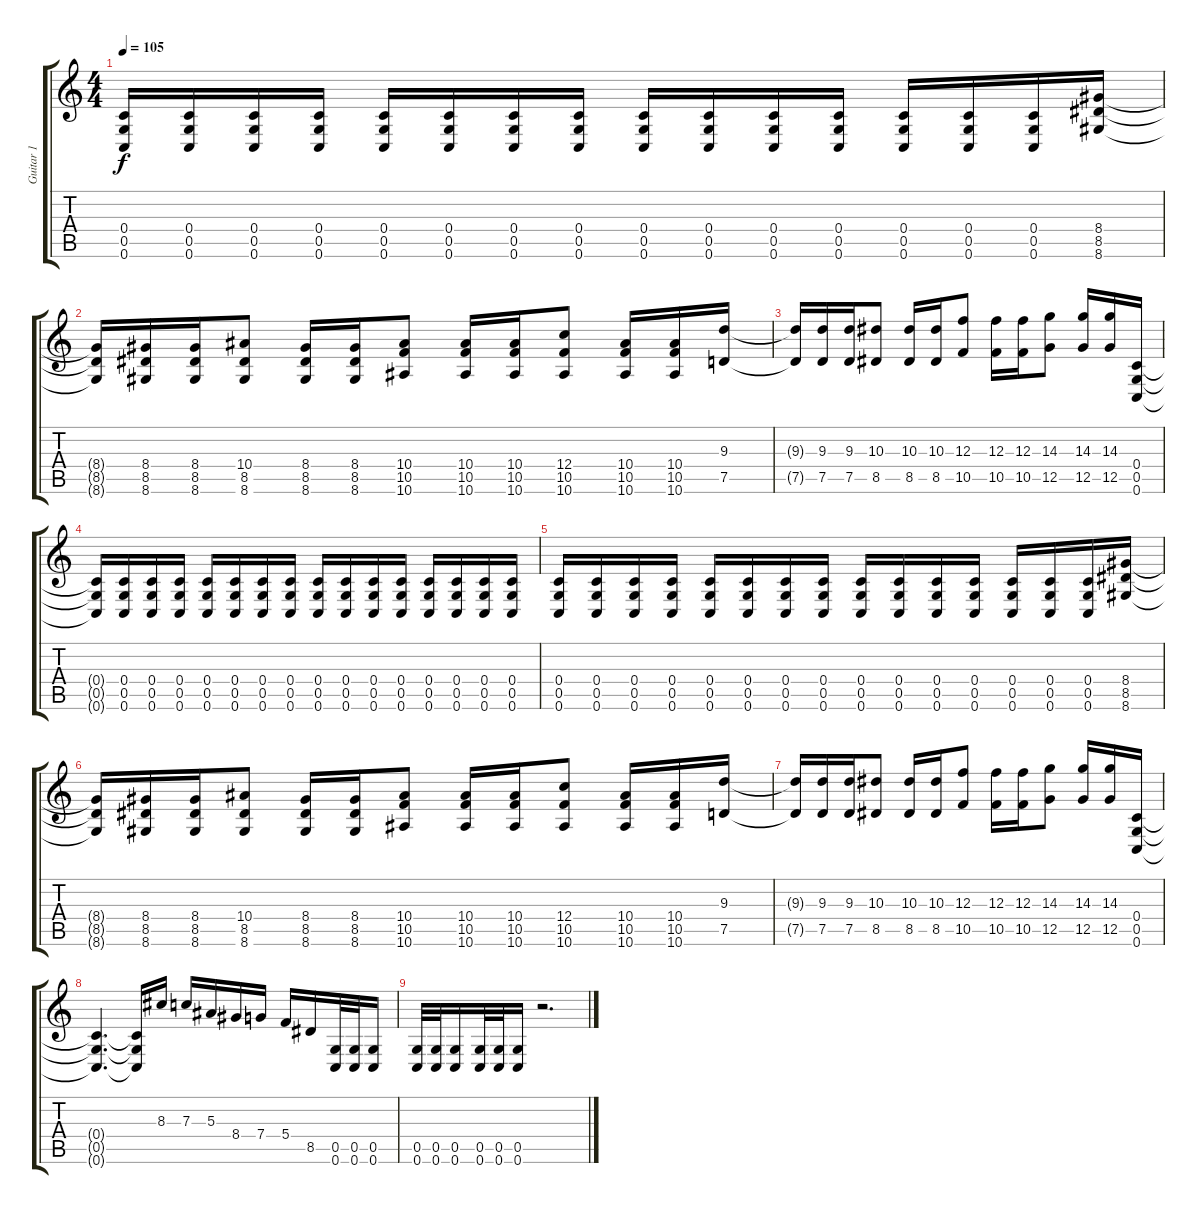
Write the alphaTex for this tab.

\track ("Guitar 1" "Guitar 1") {instrument distortionguitar}
\staff {score tabs}
\tuning (D4 A3 F3 C3 G2 C2) {hide}
\ts (4 4)
\tempo 105
\clef g2
\ks c
(0.4 0.5 0.6).16{dy f} (0.4 0.5 0.6).16 (0.4 0.5 0.6).16 (0.4 0.5 0.6).16 (0.4 0.5 0.6).16 (0.4 0.5 0.6).16 (0.4 0.5 0.6).16 (0.4 0.5 0.6).16 (0.4 0.5 0.6).16 (0.4 0.5 0.6).16 (0.4 0.5 0.6).16 (0.4 0.5 0.6).16 (0.4 0.5 0.6).16 (0.4 0.5 0.6).16 (0.4 0.5 0.6).16 (8.4 8.5 8.6).16 |
(8.4{t} 8.5{t} 8.6{t}).16 (8.4 8.5 8.6).16 (8.4 8.5 8.6).16 (10.4 8.5 8.6).8 (8.4 8.5 8.6).16 (8.4 8.5 8.6).16 (10.4 10.5 10.6).8 (10.4 10.5 10.6).16 (10.4 10.5 10.6).16 (12.4 10.5 10.6).8 (10.4 10.5 10.6).16 (10.4 10.5 10.6).16 (9.3 7.5).16 |
(9.3{t} 7.5{t}).16 (9.3 7.5).16 (9.3 7.5).16 (10.3 8.5).8 (10.3 8.5).16 (10.3 8.5).16 (12.3 10.5).8 (12.3 10.5).16 (12.3 10.5).16 (14.3 12.5).8 (14.3 12.5).16 (14.3 12.5).16 (0.4 0.5 0.6).16 |
(0.4{t} 0.5{t} 0.6{t}).16 (0.4 0.5 0.6).16 (0.4 0.5 0.6).16 (0.4 0.5 0.6).16 (0.4 0.5 0.6).16 (0.4 0.5 0.6).16 (0.4 0.5 0.6).16 (0.4 0.5 0.6).16 (0.4 0.5 0.6).16 (0.4 0.5 0.6).16 (0.4 0.5 0.6).16 (0.4 0.5 0.6).16 (0.4 0.5 0.6).16 (0.4 0.5 0.6).16 (0.4 0.5 0.6).16 (0.4 0.5 0.6).16 |
(0.4 0.5 0.6).16 (0.4 0.5 0.6).16 (0.4 0.5 0.6).16 (0.4 0.5 0.6).16 (0.4 0.5 0.6).16 (0.4 0.5 0.6).16 (0.4 0.5 0.6).16 (0.4 0.5 0.6).16 (0.4 0.5 0.6).16 (0.4 0.5 0.6).16 (0.4 0.5 0.6).16 (0.4 0.5 0.6).16 (0.4 0.5 0.6).16 (0.4 0.5 0.6).16 (0.4 0.5 0.6).16 (8.4 8.5 8.6).16 |
(8.4{t} 8.5{t} 8.6{t}).16 (8.4 8.5 8.6).16 (8.4 8.5 8.6).16 (10.4 8.5 8.6).8 (8.4 8.5 8.6).16 (8.4 8.5 8.6).16 (10.4 10.5 10.6).8 (10.4 10.5 10.6).16 (10.4 10.5 10.6).16 (12.4 10.5 10.6).8 (10.4 10.5 10.6).16 (10.4 10.5 10.6).16 (9.3 7.5).16 |
(9.3{t} 7.5{t}).16 (9.3 7.5).16 (9.3 7.5).16 (10.3 8.5).8 (10.3 8.5).16 (10.3 8.5).16 (12.3 10.5).8 (12.3 10.5).16 (12.3 10.5).16 (14.3 12.5).8 (14.3 12.5).16 (14.3 12.5).16 (0.4 0.5 0.6).16 |
(0.4{t} 0.5{t} 0.6{t}).4{d} (0.4{t} 0.5{t} 0.6{t}).16 8.3.16 7.3.16 5.3.16 8.4.16 7.4.16 5.4.16 8.5.16 (0.5 0.6).32 (0.5 0.6).32 (0.5 0.6).16 |
(0.5 0.6).32 (0.5 0.6).32 (0.5 0.6).16 (0.5 0.6).32 (0.5 0.6).32 (0.5 0.6).16 r.2{d}
